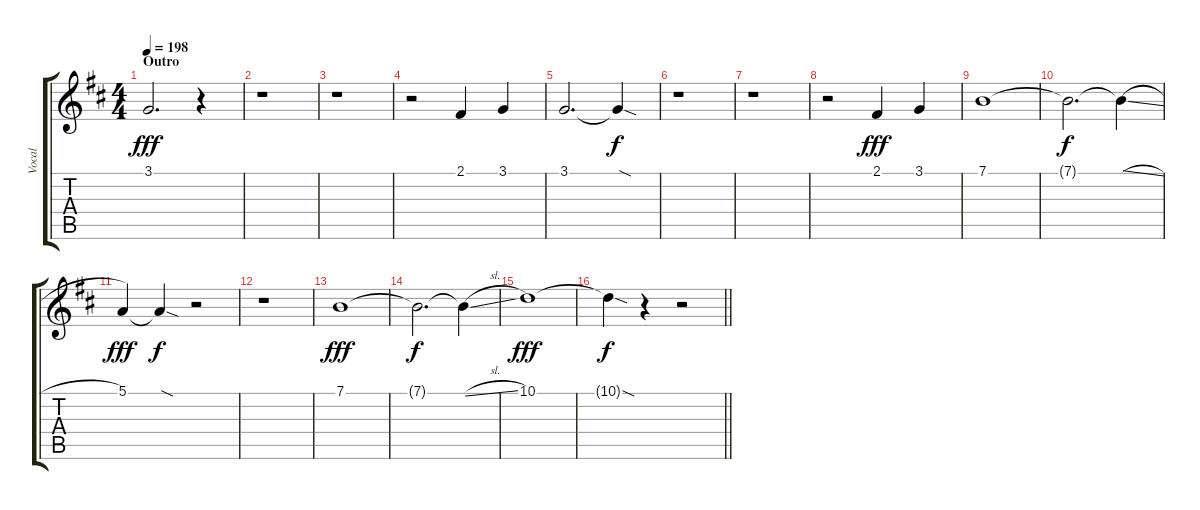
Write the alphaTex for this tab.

\track ("Vocal" "Vocal") {instrument voiceoohs}
\staff {score tabs}
\tuning (E4 B3 G3 D3 A2 E2) {hide}
\ts (4 4)
\section ("" "Outro")
\tempo 198
\clef g2
\ks d
3.1.2{d dy fff} r.4 |
r.1 |
r.1 |
r.2 2.1.4 3.1.4 |
3.1.2{d} 3.1{sod t}.4{dy f} |
r.1 |
r.1 |
r.2 2.1.4{dy fff} 3.1.4 |
7.1.1 |
7.1{t}.2{d dy f} 7.1{sl t}.4 |
5.1.4{dy fff} 5.1{sod t}.4{dy f} r.2 |
r.1 |
7.1.1{dy fff} |
7.1{t}.2{d dy f} 7.1{sl t}.4 |
10.1.1{dy fff} |
\barLineRight lightlight
10.1{sod t}.4{dy f} r.4 r.2
